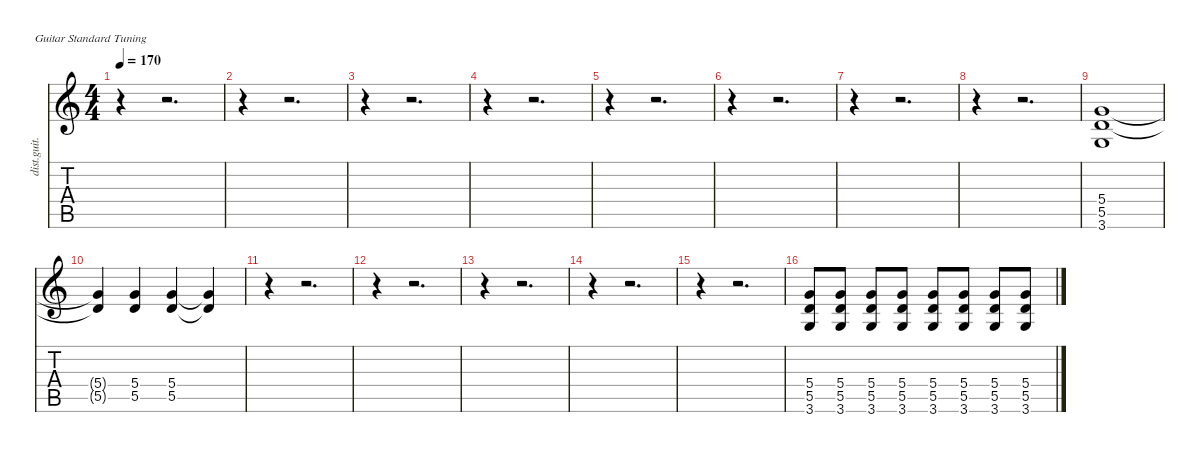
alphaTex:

\defaultSystemsLayout 4
\hideDynamics
\bracketExtendMode nobrackets
\otherSystemsTrackNameOrientation horizontal
\track ("Piste 1" "dist.guit.") {instrument distortionguitar}
\staff {score tabs}
\tuning (E4 B3 G3 D3 A2 E2)
\ts (4 4)
\tempo 170
\clef g2
\ks c
r.4{dy f instrument distortionguitar beam Down} r.2{d beam Down} |
r.4{beam Down} r.2{d beam Down} |
r.4{beam Down} r.2{d beam Down} |
r.4{beam Down} r.2{d beam Down} |
r.4{beam Down} r.2{d beam Down} |
r.4{beam Down} r.2{d beam Down} |
r.4{beam Down} r.2{d beam Down} |
r.4{beam Down} r.2{d beam Down} |
(5.4 5.5 3.6).1{beam Up} |
(5.4{t} 5.5{t}).4{dy mf beam Up} (5.4 5.5).4{beam Up} (5.4 5.5).4{beam Up} (5.4{t} 5.5{t}).4{dy f beam Up} |
r.4{beam Down} r.2{d beam Down} |
r.4{beam Down} r.2{d beam Down} |
r.4{beam Down} r.2{d beam Down} |
r.4{beam Down} r.2{d beam Down} |
r.4{beam Down} r.2{d beam Down} |
(5.4 5.5 3.6).8{instrument electricguitarmuted beam Up} (5.4 5.5 3.6).8{beam Up} (5.4 5.5 3.6).8{beam Up} (5.4 5.5 3.6).8{beam Up} (5.4 5.5 3.6).8{beam Up} (5.4 5.5 3.6).8{beam Up} (5.4 5.5 3.6).8{beam Up} (5.4 5.5 3.6).8{beam Up}
